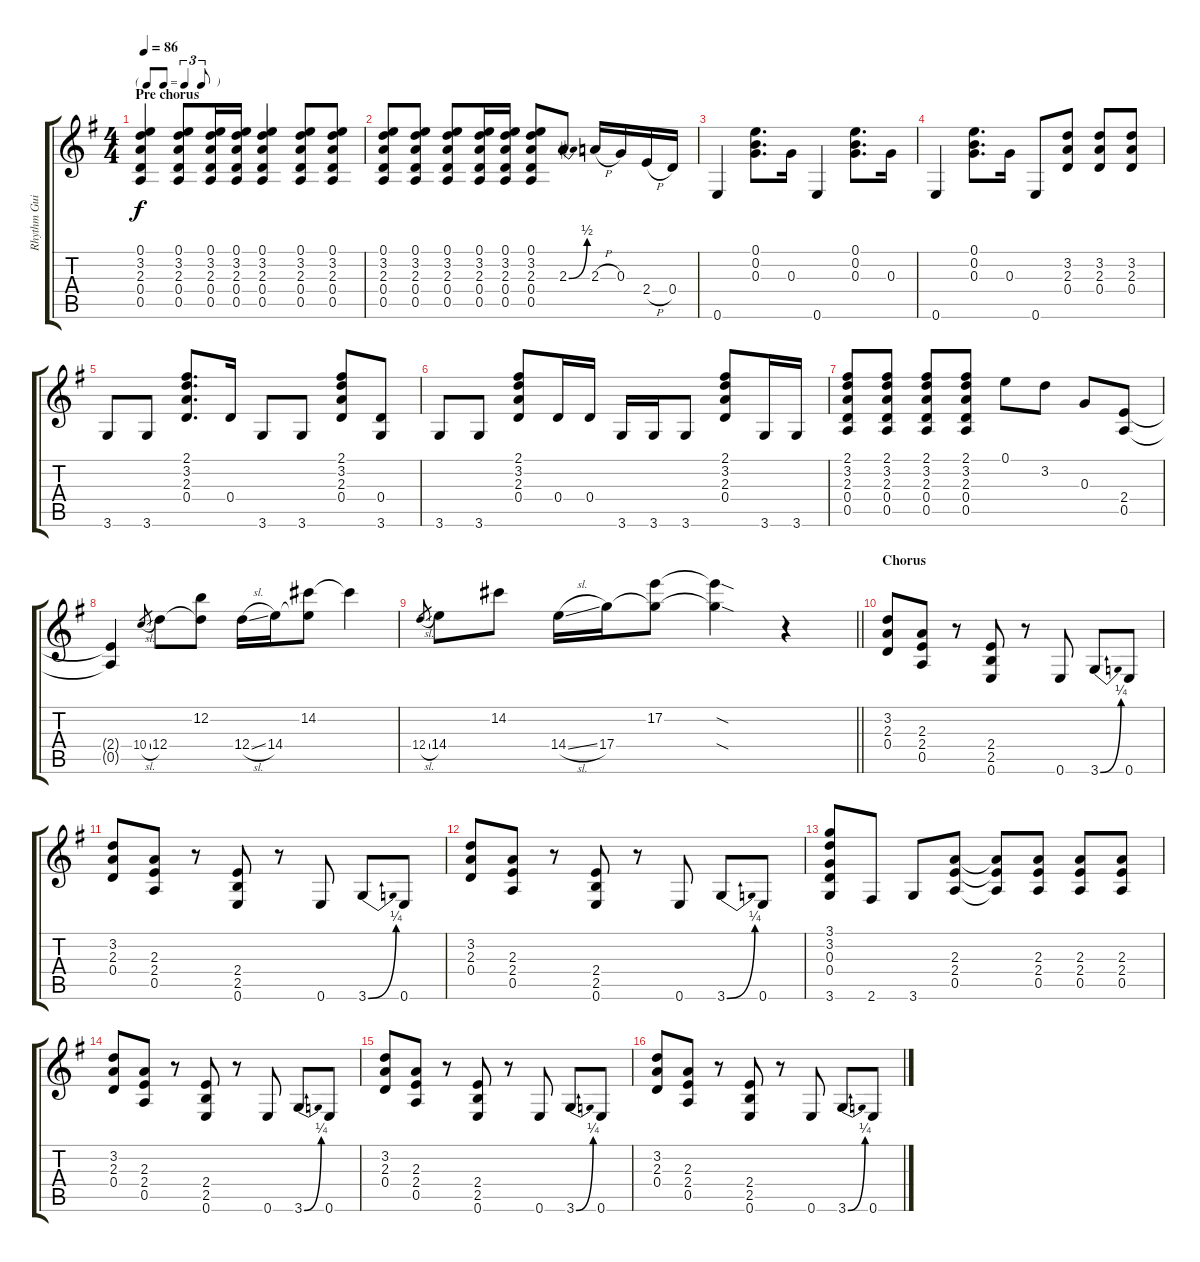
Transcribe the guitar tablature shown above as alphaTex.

\track ("Rhythm Guitar 2" "Rhythm Gui") {instrument overdrivenguitar}
\staff {score tabs}
\tuning (E4 B3 G3 D3 A2 E2) {hide}
\ts (4 4)
\tf triplet8th
\section ("" "Pre chorus")
\tempo 86
\clef g2
\ks g
(0.1 3.2 2.3 0.4 0.5).4{dy f} (0.1 3.2 2.3 0.4 0.5).8 (0.1 3.2 2.3 0.4 0.5).16 (0.1 3.2 2.3 0.4 0.5).16 (0.1 3.2 2.3 0.4 0.5).4 (0.1 3.2 2.3 0.4 0.5).8 (0.1 3.2 2.3 0.4 0.5).8 |
(0.1 3.2 2.3 0.4 0.5).8 (0.1 3.2 2.3 0.4 0.5).8 (0.1 3.2 2.3 0.4 0.5).8 (0.1 3.2 2.3 0.4 0.5).16 (0.1 3.2 2.3 0.4 0.5).16 (0.1 3.2 2.3 0.4 0.5).8 2.3{be (bend 0 0 60 2)}.8 2.3{h}.16 0.3.16 2.4{h}.16 0.4.16 |
0.6.4 (0.1 0.2 0.3).8{d} 0.3.16 0.6.4 (0.1 0.2 0.3).8{d} 0.3.16 |
0.6.4 (0.1 0.2 0.3).8{d} 0.3.16 0.6.8 (3.2 2.3 0.4).8 (3.2 2.3 0.4).8 (3.2 2.3 0.4).8 |
3.6.8 3.6.8 (2.1 3.2 2.3 0.4).8{d} 0.4.16 3.6.8 3.6.8 (2.1 3.2 2.3 0.4).8 (0.4 3.6).8 |
3.6.8 3.6.8 (2.1 3.2 2.3 0.4).8 0.4.16 0.4.16 3.6.16 3.6.16 3.6.8 (2.1 3.2 2.3 0.4).8 3.6.16 3.6.16 |
(2.1 3.2 2.3 0.4 0.5).8 (2.1 3.2 2.3 0.4 0.5).8 (2.1 3.2 2.3 0.4 0.5).8 (2.1 3.2 2.3 0.4 0.5).8 0.1.8 3.2.8 0.3.8 (2.4 0.5).8 |
(2.4{t} 0.5{t}).4 10.4{sl}.8{gr} 12.4.8 (12.2 12.4{t}).8 12.4{sl}.16 14.4.16 (14.2 14.4{t}).8 14.2{t}.4 |
\barLineRight lightlight
12.4{sl}.8{gr} 14.4.8 14.2.8 14.4{sl}.16 17.4.16 (17.2 17.4{t}).8 (17.2{sod t} 17.4{sod t}).4 r.4 |
\section ("" "Chorus")
(3.2 2.3 0.4).8 (2.3 2.4 0.5).8 r.8 (2.4 2.5 0.6).8 r.8 0.6.8 3.6{be (bend 0 0 60 1)}.8 0.6.8 |
(3.2 2.3 0.4).8 (2.3 2.4 0.5).8 r.8 (2.4 2.5 0.6).8 r.8 0.6.8 3.6{be (bend 0 0 60 1)}.8 0.6.8 |
(3.2 2.3 0.4).8 (2.3 2.4 0.5).8 r.8 (2.4 2.5 0.6).8 r.8 0.6.8 3.6{be (bend 0 0 60 1)}.8 0.6.8 |
(3.1 3.2 0.3 0.4 3.6).8 2.6.8 3.6.8 (2.3 2.4 0.5).8 (2.3{t} 2.4{t} 0.5{t}).8 (2.3 2.4 0.5).8 (2.3 2.4 0.5).8 (2.3 2.4 0.5).8 |
(3.2 2.3 0.4).8 (2.3 2.4 0.5).8 r.8 (2.4 2.5 0.6).8 r.8 0.6.8 3.6{be (bend 0 0 60 1)}.8 0.6.8 |
(3.2 2.3 0.4).8 (2.3 2.4 0.5).8 r.8 (2.4 2.5 0.6).8 r.8 0.6.8 3.6{be (bend 0 0 60 1)}.8 0.6.8 |
(3.2 2.3 0.4).8 (2.3 2.4 0.5).8 r.8 (2.4 2.5 0.6).8 r.8 0.6.8 3.6{be (bend 0 0 60 1)}.8 0.6.8
